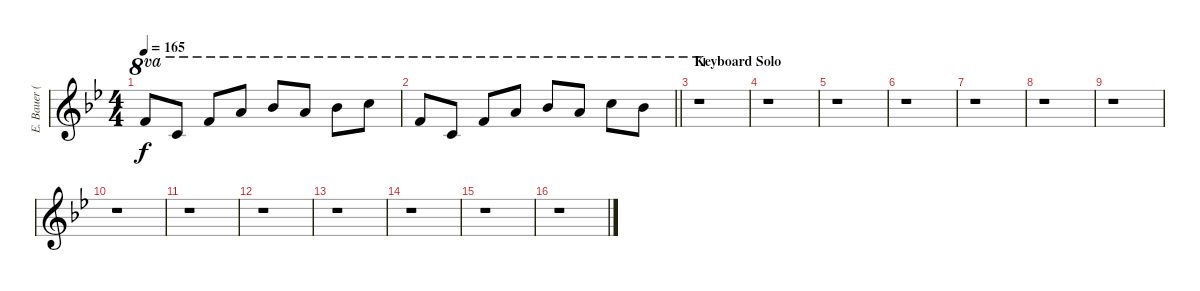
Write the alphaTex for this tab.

\track ("E. Bauer (Keyboard)" "E. Bauer (") {instrument orchestralharp}
\staff {score}
\tuning (E4 B3 G3 D3 A2 E2) {hide}
\ts (4 4)
\tempo 165
\clef g2
\ks gminor
13.1.8{ot 8va dy f} 8.1.8{ot 8va} 13.1.8{ot 8va} 17.1.8{ot 8va} 18.1.8{ot 8va} 17.1.8{ot 8va} 18.1.8{ot 8va} 20.1.8{ot 8va} |
\barLineRight lightlight
13.1.8{ot 8va} 8.1.8{ot 8va} 13.1.8{ot 8va} 17.1.8{ot 8va} 18.1.8{ot 8va} 17.1.8{ot 8va} 20.1.8{ot 8va} 18.1.8{ot 8va} |
\section ("" "Keyboard Solo")
r.1{ot 8va} |
r.1 |
r.1 |
r.1 |
r.1 |
r.1 |
r.1 |
r.1 |
r.1 |
r.1 |
r.1 |
r.1 |
r.1 |
r.1
